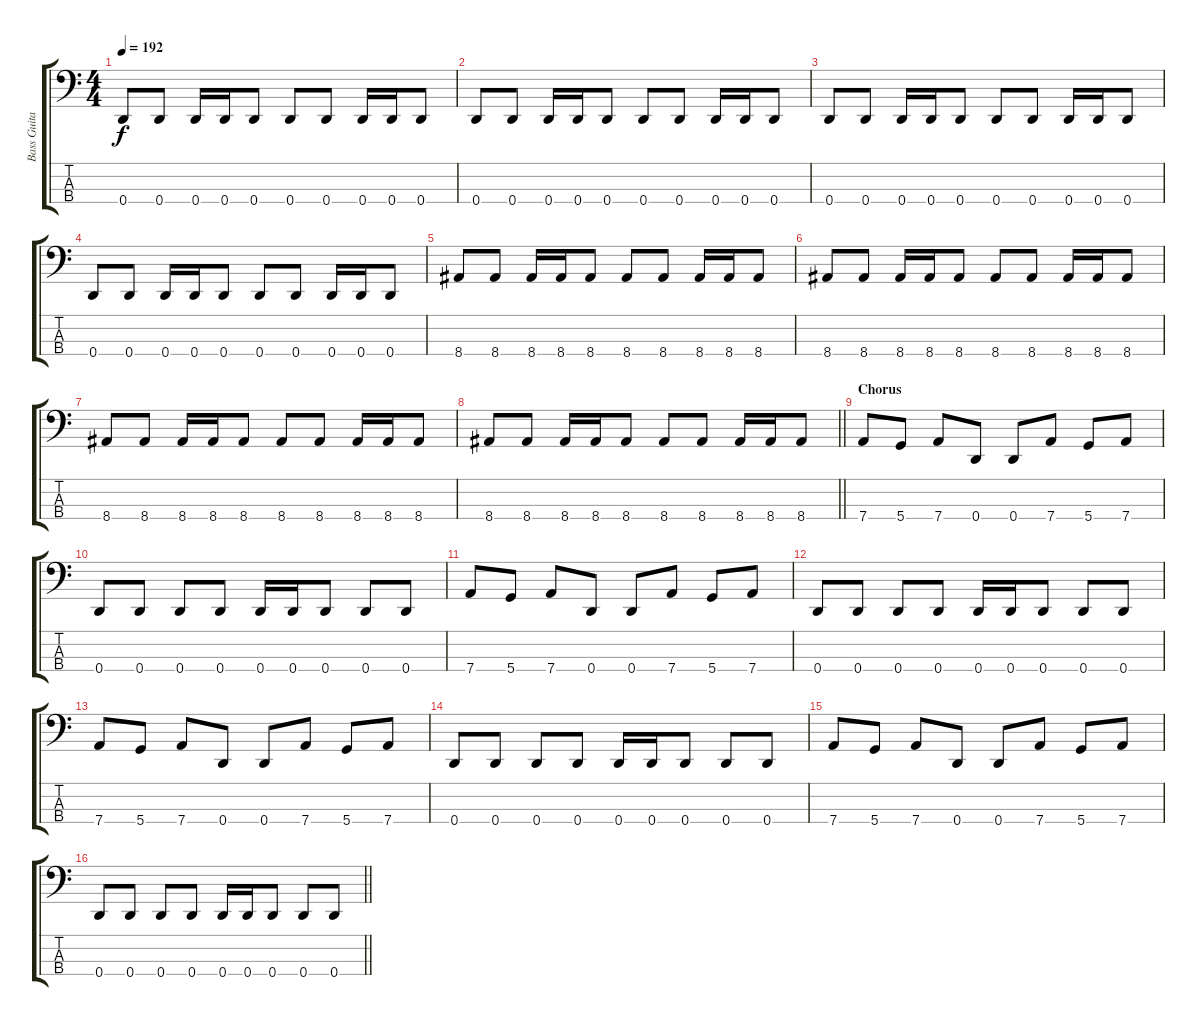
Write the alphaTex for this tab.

\track ("Bass Guitar" "Bass Guita") {instrument electricbassfinger}
\staff {score tabs}
\tuning (G2 D2 A1 D1) {hide}
\ts (4 4)
\tempo 192
\clef f4
\ks c
0.4.8{dy f} 0.4.8 0.4.16 0.4.16 0.4.8 0.4.8 0.4.8 0.4.16 0.4.16 0.4.8 |
0.4.8 0.4.8 0.4.16 0.4.16 0.4.8 0.4.8 0.4.8 0.4.16 0.4.16 0.4.8 |
0.4.8 0.4.8 0.4.16 0.4.16 0.4.8 0.4.8 0.4.8 0.4.16 0.4.16 0.4.8 |
0.4.8 0.4.8 0.4.16 0.4.16 0.4.8 0.4.8 0.4.8 0.4.16 0.4.16 0.4.8 |
8.4.8 8.4.8 8.4.16 8.4.16 8.4.8 8.4.8 8.4.8 8.4.16 8.4.16 8.4.8 |
8.4.8 8.4.8 8.4.16 8.4.16 8.4.8 8.4.8 8.4.8 8.4.16 8.4.16 8.4.8 |
8.4.8 8.4.8 8.4.16 8.4.16 8.4.8 8.4.8 8.4.8 8.4.16 8.4.16 8.4.8 |
\barLineRight lightlight
8.4.8 8.4.8 8.4.16 8.4.16 8.4.8 8.4.8 8.4.8 8.4.16 8.4.16 8.4.8 |
\section ("" "Chorus")
7.4.8 5.4.8 7.4.8 0.4.8 0.4.8 7.4.8 5.4.8 7.4.8 |
0.4.8 0.4.8 0.4.8 0.4.8 0.4.16 0.4.16 0.4.8 0.4.8 0.4.8 |
7.4.8 5.4.8 7.4.8 0.4.8 0.4.8 7.4.8 5.4.8 7.4.8 |
0.4.8 0.4.8 0.4.8 0.4.8 0.4.16 0.4.16 0.4.8 0.4.8 0.4.8 |
7.4.8 5.4.8 7.4.8 0.4.8 0.4.8 7.4.8 5.4.8 7.4.8 |
0.4.8 0.4.8 0.4.8 0.4.8 0.4.16 0.4.16 0.4.8 0.4.8 0.4.8 |
7.4.8 5.4.8 7.4.8 0.4.8 0.4.8 7.4.8 5.4.8 7.4.8 |
\barLineRight lightlight
0.4.8 0.4.8 0.4.8 0.4.8 0.4.16 0.4.16 0.4.8 0.4.8 0.4.8
